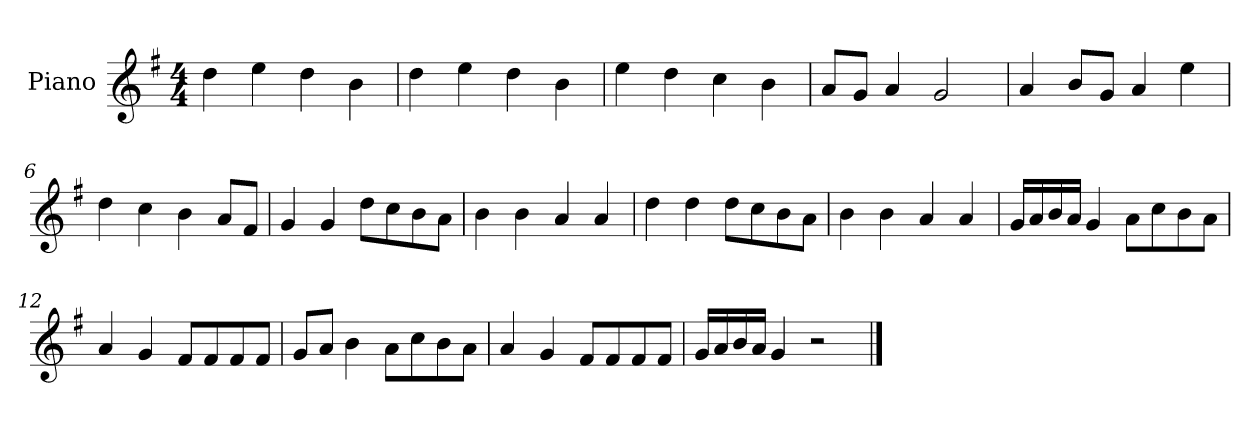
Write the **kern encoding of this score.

**kern
*part1
*staff1
*I"Piano
*I'P-no
*clefG2
*k[f#]
*M4/4
*MM90
=1
4dd\
4ee\
4dd\
4b\
=2
4dd\
4ee\
4dd\
4b\
=3
4ee\
4dd\
4cc\
4b\
=4
8a/L
8g/J
4a/
2g/
=5
4a/
8b/L
8g/J
4a/
4ee\
=6
4dd\
4cc\
4b\
8a/L
8f#/J
=7
4g/
4g/
8dd\L
8cc\
8b\
8a\J
=8
4b\
4b\
4a/
4a/
!!LO:LB:g=z
=9
4dd\
4dd\
8dd\L
8cc\
8b\
8a\J
=10
4b\
4b\
4a/
4a/
=11
16g/LL
16a/
16b/
16a/JJ
4g/
8a\L
8cc\
8b\
8a\J
=12
4a/
4g/
8f#/L
8f#/
8f#/
8f#/J
=13
8g/L
8a/J
4b\
8a\L
8cc\
8b\
8a\J
=14
4a/
4g/
8f#/L
8f#/
8f#/
8f#/J
!!LO:LB:g=z
=15
16g/LL
16a/
16b/
16a/JJ
4g/
2r
==
*-
